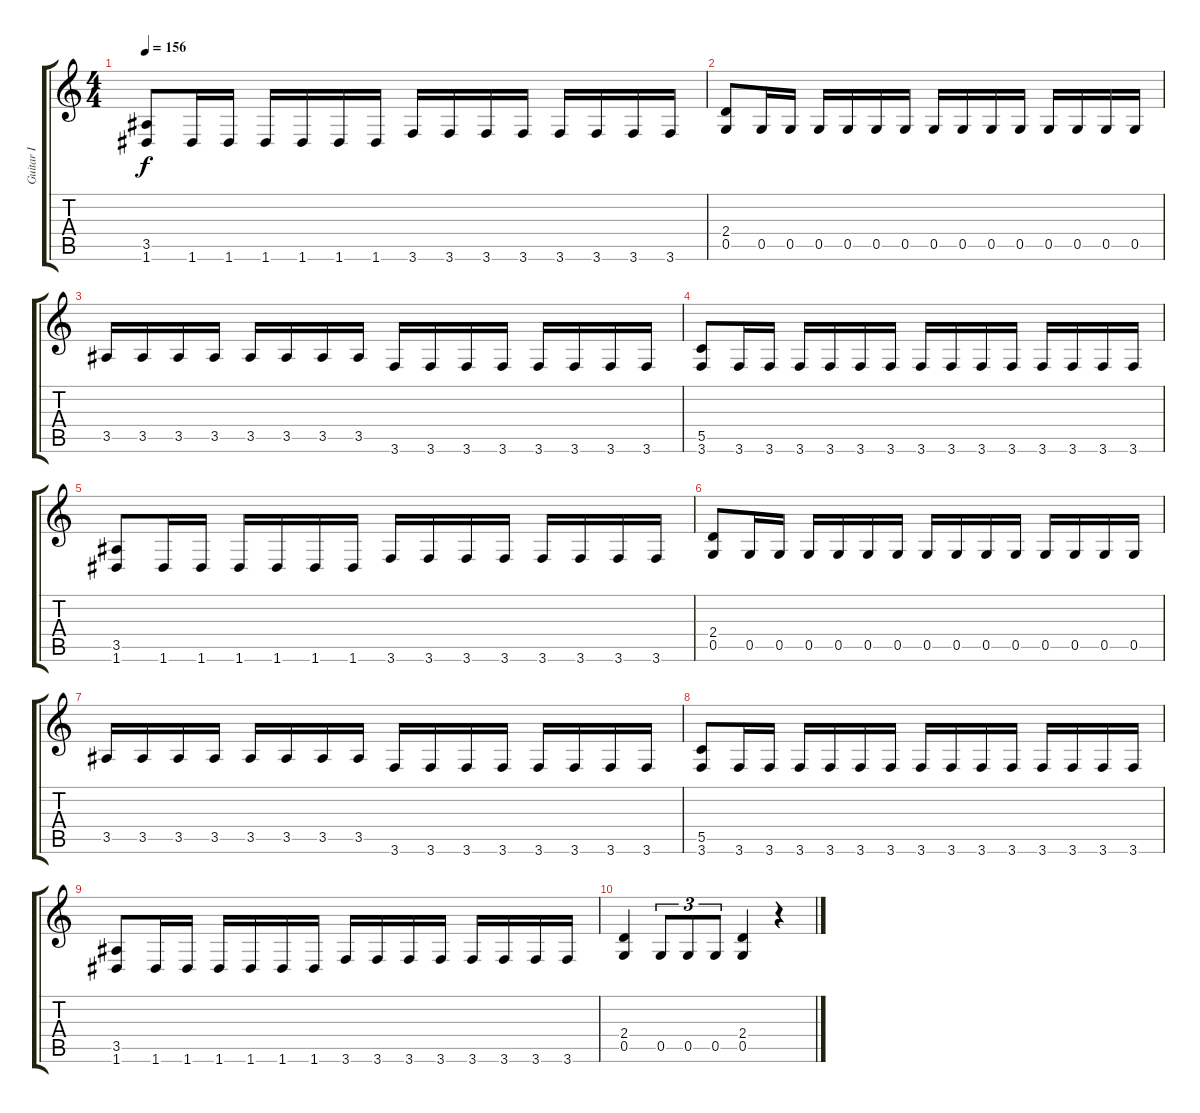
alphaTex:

\track ("Guitar I" "Guitar I") {instrument distortionguitar}
\staff {score tabs}
\tuning (D4 A3 F3 C3 G2 D2) {hide}
\ts (4 4)
\tempo 156
\clef g2
\ks c
(3.5 1.6).8{dy f} 1.6.16 1.6.16 1.6.16 1.6.16 1.6.16 1.6.16 3.6.16 3.6.16 3.6.16 3.6.16 3.6.16 3.6.16 3.6.16 3.6.16 |
(2.4 0.5).8 0.5.16 0.5.16 0.5.16 0.5.16 0.5.16 0.5.16 0.5.16 0.5.16 0.5.16 0.5.16 0.5.16 0.5.16 0.5.16 0.5.16 |
3.5.16 3.5.16 3.5.16 3.5.16 3.5.16 3.5.16 3.5.16 3.5.16 3.6.16 3.6.16 3.6.16 3.6.16 3.6.16 3.6.16 3.6.16 3.6.16 |
(5.5 3.6).8 3.6.16 3.6.16 3.6.16 3.6.16 3.6.16 3.6.16 3.6.16 3.6.16 3.6.16 3.6.16 3.6.16 3.6.16 3.6.16 3.6.16 |
(3.5 1.6).8 1.6.16 1.6.16 1.6.16 1.6.16 1.6.16 1.6.16 3.6.16 3.6.16 3.6.16 3.6.16 3.6.16 3.6.16 3.6.16 3.6.16 |
(2.4 0.5).8 0.5.16 0.5.16 0.5.16 0.5.16 0.5.16 0.5.16 0.5.16 0.5.16 0.5.16 0.5.16 0.5.16 0.5.16 0.5.16 0.5.16 |
3.5.16 3.5.16 3.5.16 3.5.16 3.5.16 3.5.16 3.5.16 3.5.16 3.6.16 3.6.16 3.6.16 3.6.16 3.6.16 3.6.16 3.6.16 3.6.16 |
(5.5 3.6).8 3.6.16 3.6.16 3.6.16 3.6.16 3.6.16 3.6.16 3.6.16 3.6.16 3.6.16 3.6.16 3.6.16 3.6.16 3.6.16 3.6.16 |
(3.5 1.6).8 1.6.16 1.6.16 1.6.16 1.6.16 1.6.16 1.6.16 3.6.16 3.6.16 3.6.16 3.6.16 3.6.16 3.6.16 3.6.16 3.6.16 |
(2.4 0.5).4 0.5.8{tu (3 2)} 0.5.8{tu (3 2)} 0.5.8{tu (3 2)} (2.4 0.5).4 r.4
